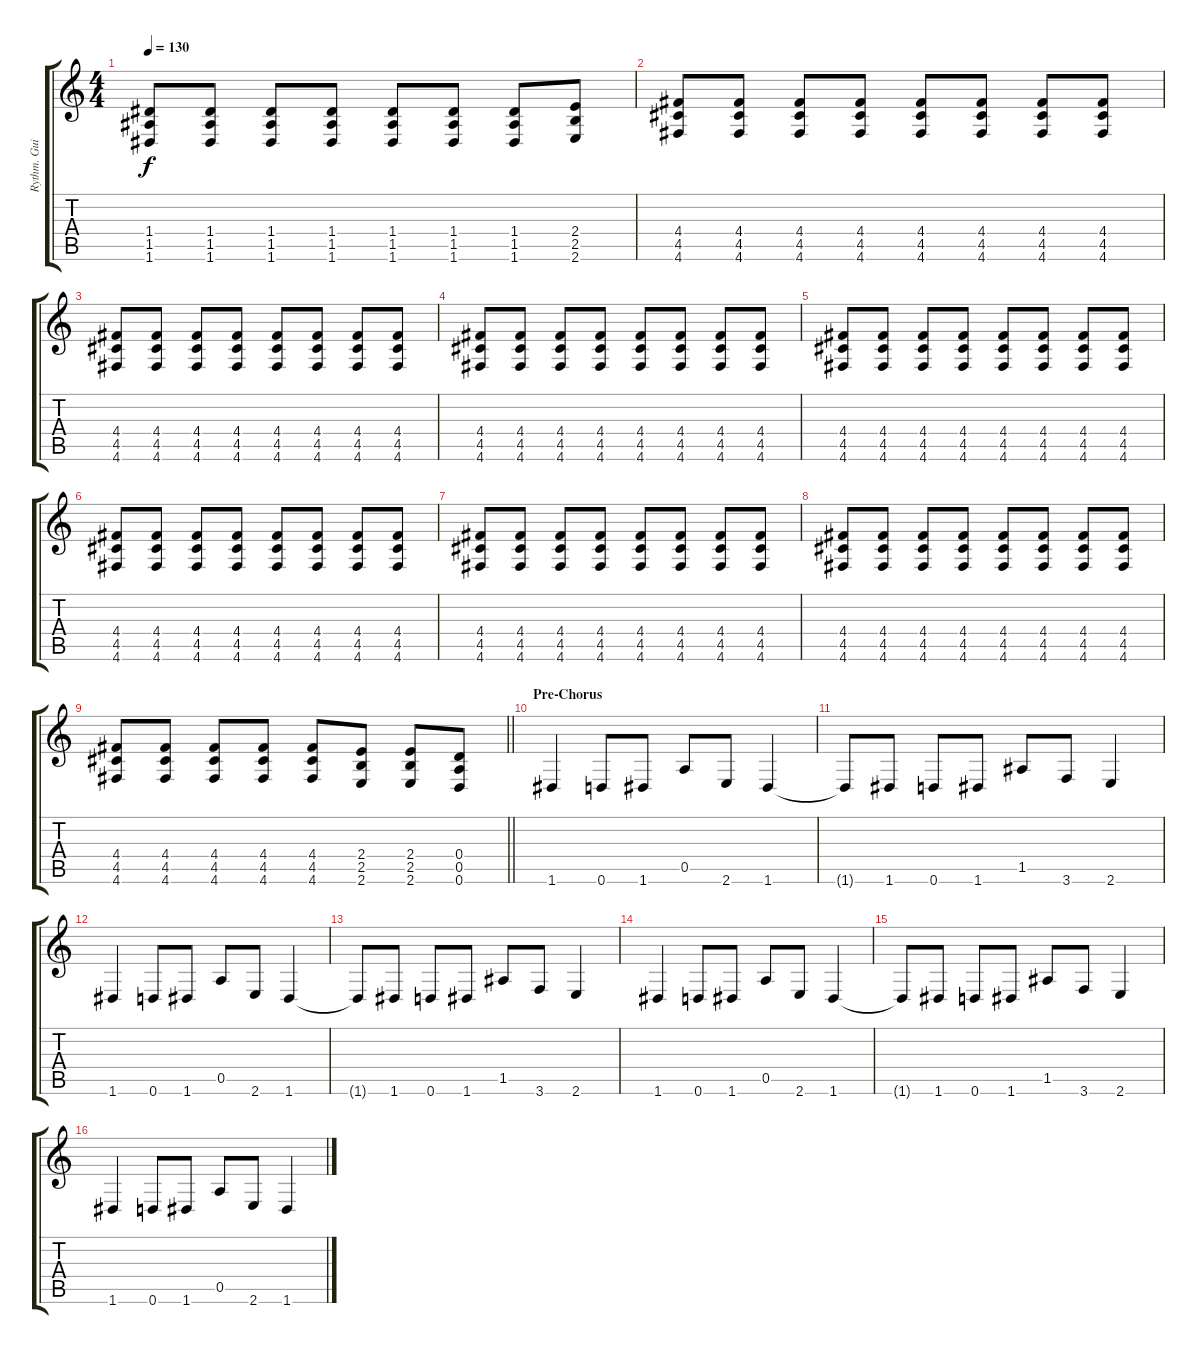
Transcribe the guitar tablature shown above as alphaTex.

\track ("Rythm. Guitar " "Rythm. Gui") {instrument distortionguitar}
\staff {score tabs}
\tuning (E4 B3 G3 D3 A2 D2) {hide}
\ts (4 4)
\tempo 130
\clef g2
\ks c
(1.4 1.5 1.6).8{dy f} (1.4 1.5 1.6).8 (1.4 1.5 1.6).8 (1.4 1.5 1.6).8 (1.4 1.5 1.6).8 (1.4 1.5 1.6).8 (1.4 1.5 1.6).8 (2.4 2.5 2.6).8 |
(4.4 4.5 4.6).8 (4.4 4.5 4.6).8 (4.4 4.5 4.6).8 (4.4 4.5 4.6).8 (4.4 4.5 4.6).8 (4.4 4.5 4.6).8 (4.4 4.5 4.6).8 (4.4 4.5 4.6).8 |
(4.4 4.5 4.6).8 (4.4 4.5 4.6).8 (4.4 4.5 4.6).8 (4.4 4.5 4.6).8 (4.4 4.5 4.6).8 (4.4 4.5 4.6).8 (4.4 4.5 4.6).8 (4.4 4.5 4.6).8 |
(4.4 4.5 4.6).8 (4.4 4.5 4.6).8 (4.4 4.5 4.6).8 (4.4 4.5 4.6).8 (4.4 4.5 4.6).8 (4.4 4.5 4.6).8 (4.4 4.5 4.6).8 (4.4 4.5 4.6).8 |
(4.4 4.5 4.6).8 (4.4 4.5 4.6).8 (4.4 4.5 4.6).8 (4.4 4.5 4.6).8 (4.4 4.5 4.6).8 (4.4 4.5 4.6).8 (4.4 4.5 4.6).8 (4.4 4.5 4.6).8 |
(4.4 4.5 4.6).8 (4.4 4.5 4.6).8 (4.4 4.5 4.6).8 (4.4 4.5 4.6).8 (4.4 4.5 4.6).8 (4.4 4.5 4.6).8 (4.4 4.5 4.6).8 (4.4 4.5 4.6).8 |
(4.4 4.5 4.6).8 (4.4 4.5 4.6).8 (4.4 4.5 4.6).8 (4.4 4.5 4.6).8 (4.4 4.5 4.6).8 (4.4 4.5 4.6).8 (4.4 4.5 4.6).8 (4.4 4.5 4.6).8 |
(4.4 4.5 4.6).8 (4.4 4.5 4.6).8 (4.4 4.5 4.6).8 (4.4 4.5 4.6).8 (4.4 4.5 4.6).8 (4.4 4.5 4.6).8 (4.4 4.5 4.6).8 (4.4 4.5 4.6).8 |
\barLineRight lightlight
(4.4 4.5 4.6).8 (4.4 4.5 4.6).8 (4.4 4.5 4.6).8 (4.4 4.5 4.6).8 (4.4 4.5 4.6).8 (2.4 2.5 2.6).8 (2.4 2.5 2.6).8 (0.4 0.5 0.6).8 |
\section ("" "Pre-Chorus")
1.6.4 0.6.8 1.6.8 0.5.8 2.6.8 1.6.4 |
1.6{t}.8 1.6.8 0.6.8 1.6.8 1.5.8 3.6.8 2.6.4 |
1.6.4 0.6.8 1.6.8 0.5.8 2.6.8 1.6.4 |
1.6{t}.8 1.6.8 0.6.8 1.6.8 1.5.8 3.6.8 2.6.4 |
1.6.4 0.6.8 1.6.8 0.5.8 2.6.8 1.6.4 |
1.6{t}.8 1.6.8 0.6.8 1.6.8 1.5.8 3.6.8 2.6.4 |
1.6.4 0.6.8 1.6.8 0.5.8 2.6.8 1.6.4
